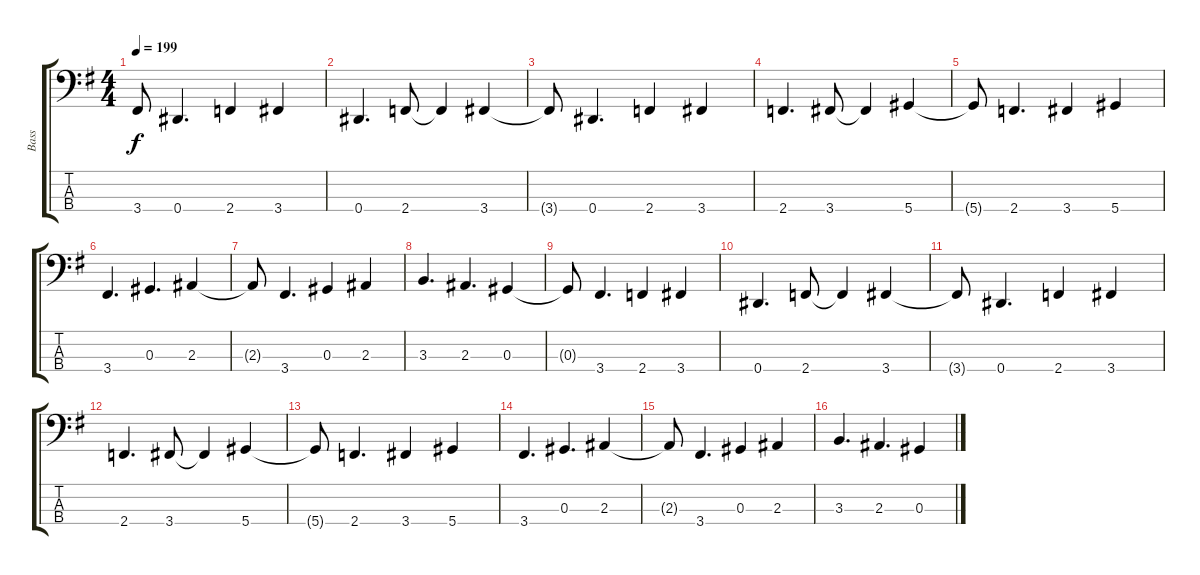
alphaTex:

\track ("Bass" "Bass") {instrument electricbasspick}
\staff {score tabs}
\tuning (Gb2 Db2 Ab1 Eb1) {hide}
\ts (4 4)
\tempo 199
\clef f4
\ks g
3.4{t}.8{dy f} 0.4.4{d} 2.4.4 3.4.4 |
0.4.4{d} 2.4.8 2.4{t}.4 3.4.4 |
3.4{t}.8 0.4.4{d} 2.4.4 3.4.4 |
2.4.4{d} 3.4.8 3.4{t}.4 5.4.4 |
5.4{t}.8 2.4.4{d} 3.4.4 5.4.4 |
3.4.4{d} 0.3.4{d} 2.3.4 |
2.3{t}.8 3.4.4{d} 0.3.4 2.3.4 |
3.3.4{d} 2.3.4{d} 0.3.4 |
0.3{t}.8 3.4.4{d} 2.4.4 3.4.4 |
0.4.4{d} 2.4.8 2.4{t}.4 3.4.4 |
3.4{t}.8 0.4.4{d} 2.4.4 3.4.4 |
2.4.4{d} 3.4.8 3.4{t}.4 5.4.4 |
5.4{t}.8 2.4.4{d} 3.4.4 5.4.4 |
3.4.4{d} 0.3.4{d} 2.3.4 |
2.3{t}.8 3.4.4{d} 0.3.4 2.3.4 |
3.3.4{d} 2.3.4{d} 0.3.4
